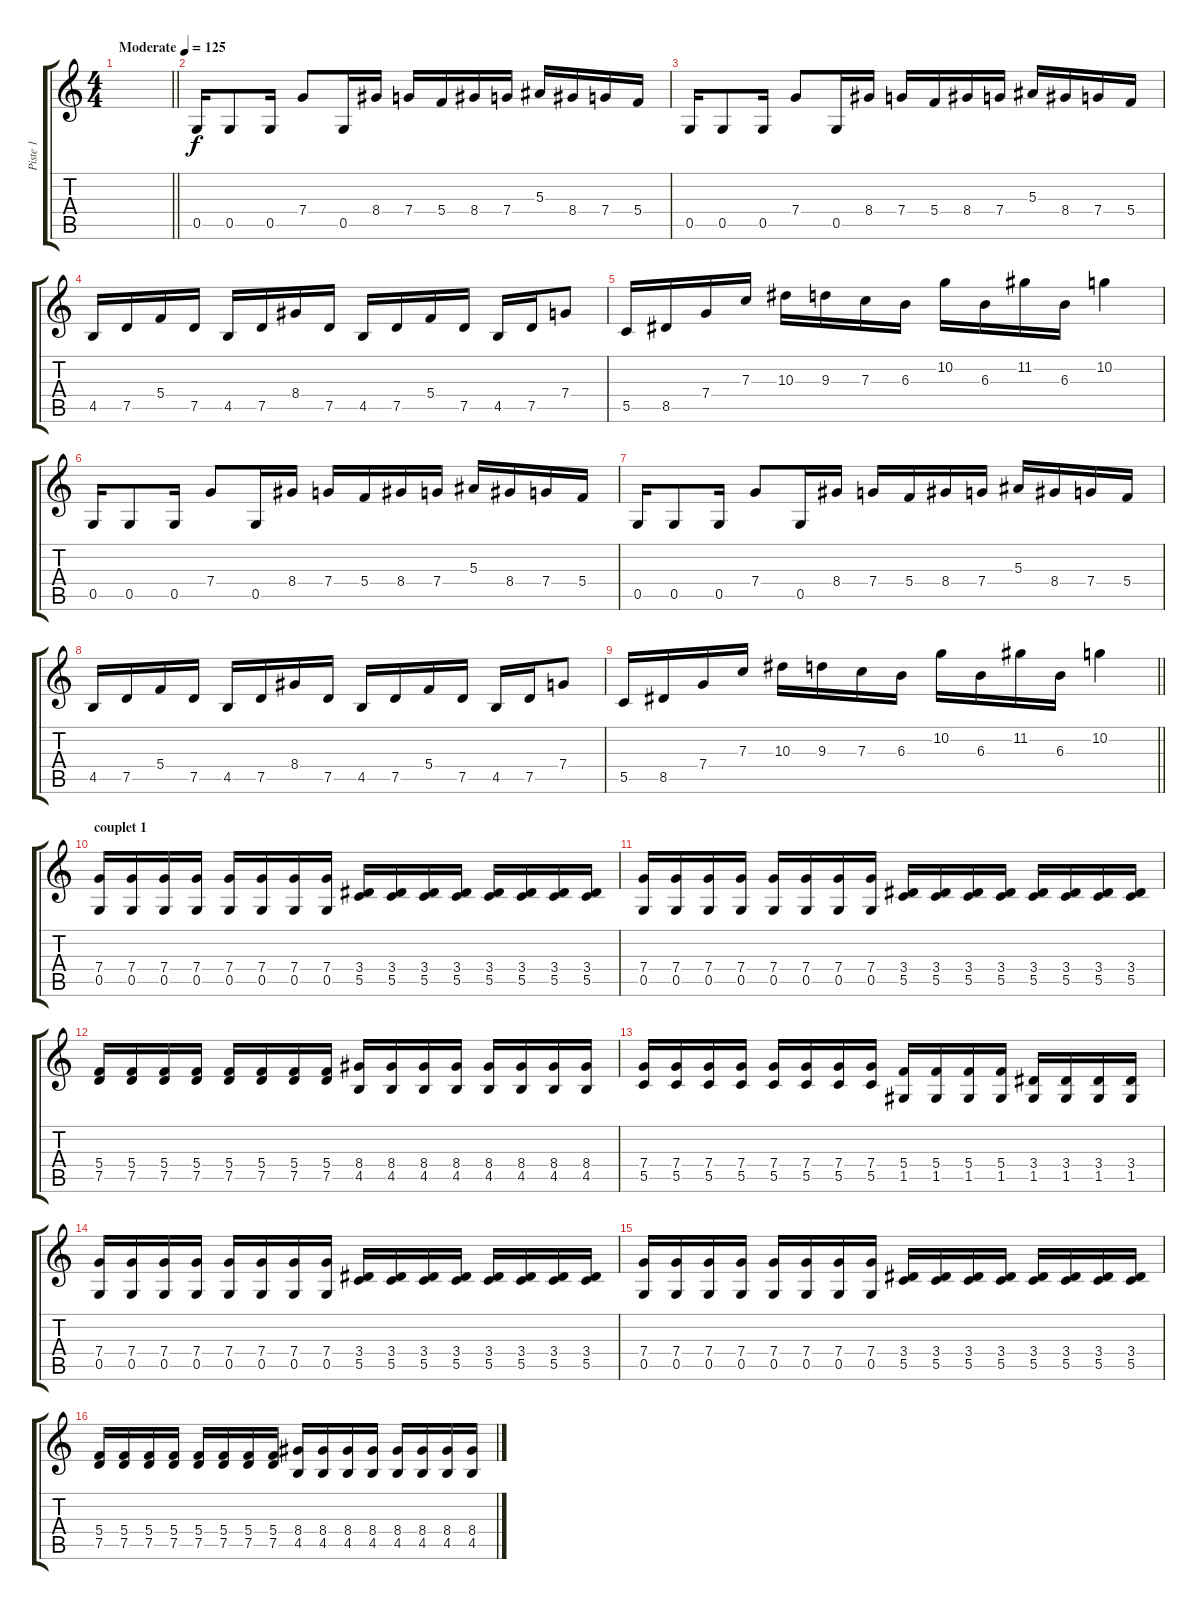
\track ("Piste 1" "Piste 1") {instrument distortionguitar}
\staff {score tabs}
\tuning (D4 A3 F3 C3 G2 D2) {hide}
\ts (4 4)
\tempo (125 "Moderate")
\clef g2
\barLineRight lightlight
\ks c
|
0.5.16 0.5.8 0.5.16 7.4.8 0.5.16 8.4.16 7.4.16 5.4.16 8.4.16 7.4.16 5.3.16 8.4.16 7.4.16 5.4.16 |
0.5.16 0.5.8 0.5.16 7.4.8 0.5.16 8.4.16 7.4.16 5.4.16 8.4.16 7.4.16 5.3.16 8.4.16 7.4.16 5.4.16 |
4.5.16 7.5.16 5.4.16 7.5.16 4.5.16 7.5.16 8.4.16 7.5.16 4.5.16 7.5.16 5.4.16 7.5.16 4.5.16 7.5.16 7.4.8 |
5.5.16 8.5.16 7.4.16 7.3.16 10.3.16 9.3.16 7.3.16 6.3.16 10.2.16 6.3.16 11.2.16 6.3.16 10.2.4 |
0.5.16 0.5.8 0.5.16 7.4.8 0.5.16 8.4.16 7.4.16 5.4.16 8.4.16 7.4.16 5.3.16 8.4.16 7.4.16 5.4.16 |
0.5.16 0.5.8 0.5.16 7.4.8 0.5.16 8.4.16 7.4.16 5.4.16 8.4.16 7.4.16 5.3.16 8.4.16 7.4.16 5.4.16 |
4.5.16 7.5.16 5.4.16 7.5.16 4.5.16 7.5.16 8.4.16 7.5.16 4.5.16 7.5.16 5.4.16 7.5.16 4.5.16 7.5.16 7.4.8 |
\barLineRight lightlight
5.5.16 8.5.16 7.4.16 7.3.16 10.3.16 9.3.16 7.3.16 6.3.16 10.2.16 6.3.16 11.2.16 6.3.16 10.2.4 |
\section ("" "couplet 1")
(7.4 0.5).16 (7.4 0.5).16 (7.4 0.5).16 (7.4 0.5).16 (7.4 0.5).16 (7.4 0.5).16 (7.4 0.5).16 (7.4 0.5).16 (3.4 5.5).16 (3.4 5.5).16 (3.4 5.5).16 (3.4 5.5).16 (3.4 5.5).16 (3.4 5.5).16 (3.4 5.5).16 (3.4 5.5).16 |
(7.4 0.5).16 (7.4 0.5).16 (7.4 0.5).16 (7.4 0.5).16 (7.4 0.5).16 (7.4 0.5).16 (7.4 0.5).16 (7.4 0.5).16 (3.4 5.5).16 (3.4 5.5).16 (3.4 5.5).16 (3.4 5.5).16 (3.4 5.5).16 (3.4 5.5).16 (3.4 5.5).16 (3.4 5.5).16 |
(5.4 7.5).16 (5.4 7.5).16 (5.4 7.5).16 (5.4 7.5).16 (5.4 7.5).16 (5.4 7.5).16 (5.4 7.5).16 (5.4 7.5).16 (8.4 4.5).16 (8.4 4.5).16 (8.4 4.5).16 (8.4 4.5).16 (8.4 4.5).16 (8.4 4.5).16 (8.4 4.5).16 (8.4 4.5).16 |
(7.4 5.5).16 (7.4 5.5).16 (7.4 5.5).16 (7.4 5.5).16 (7.4 5.5).16 (7.4 5.5).16 (7.4 5.5).16 (7.4 5.5).16 (5.4 1.5).16 (5.4 1.5).16 (5.4 1.5).16 (5.4 1.5).16 (3.4 1.5).16 (3.4 1.5).16 (3.4 1.5).16 (3.4 1.5).16 |
(7.4 0.5).16 (7.4 0.5).16 (7.4 0.5).16 (7.4 0.5).16 (7.4 0.5).16 (7.4 0.5).16 (7.4 0.5).16 (7.4 0.5).16 (3.4 5.5).16 (3.4 5.5).16 (3.4 5.5).16 (3.4 5.5).16 (3.4 5.5).16 (3.4 5.5).16 (3.4 5.5).16 (3.4 5.5).16 |
(7.4 0.5).16 (7.4 0.5).16 (7.4 0.5).16 (7.4 0.5).16 (7.4 0.5).16 (7.4 0.5).16 (7.4 0.5).16 (7.4 0.5).16 (3.4 5.5).16 (3.4 5.5).16 (3.4 5.5).16 (3.4 5.5).16 (3.4 5.5).16 (3.4 5.5).16 (3.4 5.5).16 (3.4 5.5).16 |
(5.4 7.5).16 (5.4 7.5).16 (5.4 7.5).16 (5.4 7.5).16 (5.4 7.5).16 (5.4 7.5).16 (5.4 7.5).16 (5.4 7.5).16 (8.4 4.5).16 (8.4 4.5).16 (8.4 4.5).16 (8.4 4.5).16 (8.4 4.5).16 (8.4 4.5).16 (8.4 4.5).16 (8.4 4.5).16
